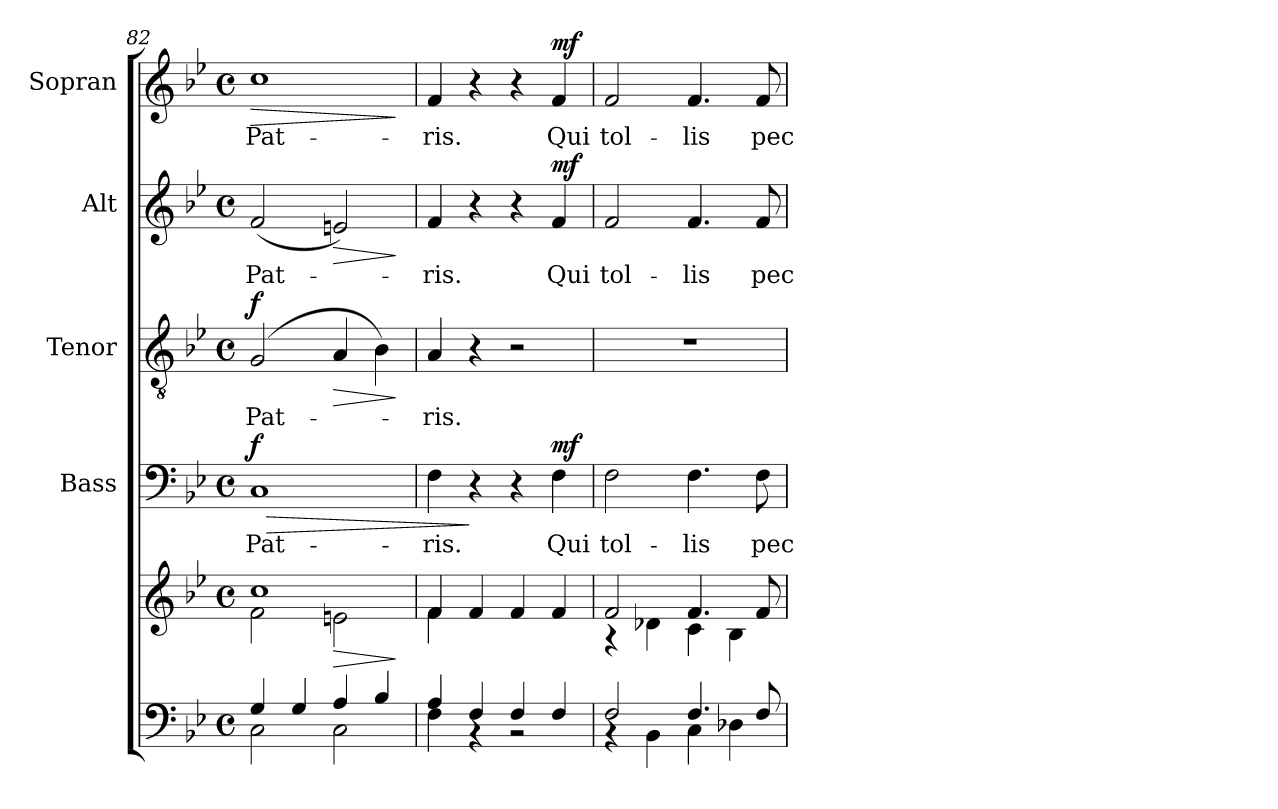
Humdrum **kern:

**kern	**kern	**dynam	**kern	**text	**dynam	**kern	**text	**dynam	**kern	**text	**dynam	**kern	**text	**dynam
*part5	*part5	*part5	*part4	*part4	*part4	*part3	*part3	*part3	*part2	*part2	*part2	*part1	*part1	*part1
*staff6	*staff5	*staff5/6	*staff4	*staff4	*staff4	*staff3	*staff3	*staff3	*staff2	*staff2	*staff2	*staff1	*staff1	*staff1
*	*	*	*I"Bass	*	*	*I"Tenor	*	*	*I"Alt	*	*	*I"Sopran	*	*
*	*	*	*I'B.	*	*	*I'T.	*	*	*I'A.	*	*	*I'S.	*	*
*clefF4	*clefG2	*	*clefF4	*	*	*clefGv2	*	*	*clefG2	*	*	*clefG2	*	*
*k[b-e-]	*k[b-e-]	*	*k[b-e-]	*	*	*k[b-e-]	*	*	*k[b-e-]	*	*	*k[b-e-]	*	*
*B-:	*B-:	*	*B-:	*	*	*B-:	*	*	*B-:	*	*	*B-:	*	*
*M4/4	*M4/4	*	*M4/4	*	*	*M4/4	*	*	*M4/4	*	*	*M4/4	*	*
*met(c)	*met(c)	*	*met(c)	*	*	*met(c)	*	*	*met(c)	*	*	*met(c)	*	*
=82	=82	=82	=82	=82	=82	=82	=82	=82	=82	=82	=82	=82	=82	=82
*^	*^	*	*	*	*	*	*	*	*	*	*	*	*	*
!	!	!	!	!	!	!LO:LY:b	!LO:HP:b	!	!LO:LY:b	!	!	!LO:LY:b	!	!	!LO:LY:b	!LO:HP:b
!	!	!	!	!	!	!	!LO:DY:n=1:a	!	!	!LO:DY:a	!	!	!	!	!	!
4G/	2C\	1cc	2f\	.	1C	Pat-	> f	(2G/	Pat-	f	(<2f/	Pat-	.	1cc	Pat-	>
4G/	.	.	.	.	.	.	.	.	.	.	.	.	.	.	.	.
!	!	!	!	!LO:HP:b	!	!	!	!	!	!LO:HP:b	!	!	!LO:HP:b	!	!	!
4A/	2C\	.	2en\	>	.	.	.	4A/	.	>	2en/)	.	>	.	.	.
4B-/	.	.	.	.	.	.	.	4B-\)	.	.	.	.	.	.	.	.
*v	*v	*	*	*	*	*	*	*	*	*	*	*	*	*	*	*
*	*v	*v	*	*	*	*	*	*	*	*	*	*	*	*	*
.	.	]	.	.	.	.	.	]	.	.	]	.	.	]
=83	=83	=83	=83	=83	=83	=83	=83	=83	=83	=83	=83	=83	=83	=83
*^	*^	*	*	*	*	*	*	*	*	*	*	*	*	*
!	!	!	!	!	!	!LO:LY:b	!	!	!LO:LY:b	!	!	!LO:LY:b	!	!	!LO:LY:b	!
4A/	4F\	4f/	4f\	.	4F\	-ris.	.	4A/	-ris.	.	4f/	-ris.	.	4f/	-ris.	.
4F/	4rAA	4f/	2.ryy	.	4r	.	]	4r	.	.	4r	.	.	4r	.	.
4F/	2rBB	4f/	.	.	4r	.	.	2r	.	.	4r	.	.	4r	.	.
!	!	!	!	!	!	!LO:LY:b	!LO:DY:a	!	!	!	!	!LO:LY:b	!LO:DY:a	!	!LO:LY:b	!LO:DY:a
4F/	.	4f/	.	.	4F\	Qui	mf	.	.	.	4f/	Qui	mf	4f/	Qui	mf
=84	=84	=84	=84	=84	=84	=84	=84	=84	=84	=84	=84	=84	=84	=84	=84	=84
!	!	!	!	!	!	!LO:LY:b	!	!	!	!	!	!LO:LY:b	!	!	!LO:LY:b	!
2F/	4rAA	2f/	4rA	.	2F\	tol-	.	1r	.	.	2f/	tol-	.	2f/	tol-	.
.	4BB-\	.	4d-X\	.	.	.	.	.	.	.	.	.	.	.	.	.
!	!	!	!	!	!	!LO:LY:b	!	!	!	!	!	!LO:LY:b	!	!	!LO:LY:b	!
4.F/	4C\	4.f/	4c\	.	4.F\	-lis	.	.	.	.	4.f/	-lis	.	4.f/	-lis	.
.	4D-X\	.	4B-\	.	.	.	.	.	.	.	.	.	.	.	.	.
!	!	!	!	!	!	!LO:LY:b	!	!	!	!	!	!LO:LY:b	!	!	!LO:LY:b	!
8F/	.	8f/	.	.	8F\	pec-	.	.	.	.	8f/	pec-	.	8f/	pec-	.
*v	*v	*	*	*	*	*	*	*	*	*	*	*	*	*	*	*
*	*v	*v	*	*	*	*	*	*	*	*	*	*	*	*	*
=	=	=	=	=	=	=	=	=	=	=	=	=	=	=
*-	*-	*-	*-	*-	*-	*-	*-	*-	*-	*-	*-	*-	*-	*-
